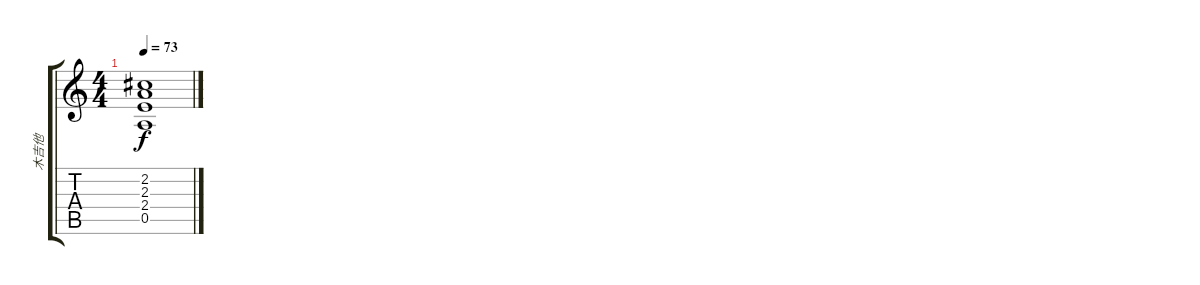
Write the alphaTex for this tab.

\track ("木吉他" "木吉他") {instrument acousticguitarnylon}
\staff {score tabs}
\tuning (E4 B3 G3 D3 A2 E2) {hide}
\ts (4 4)
\tempo 73
\clef g2
\ks c
(2.2 2.3 2.4 0.5).1{dy f}
